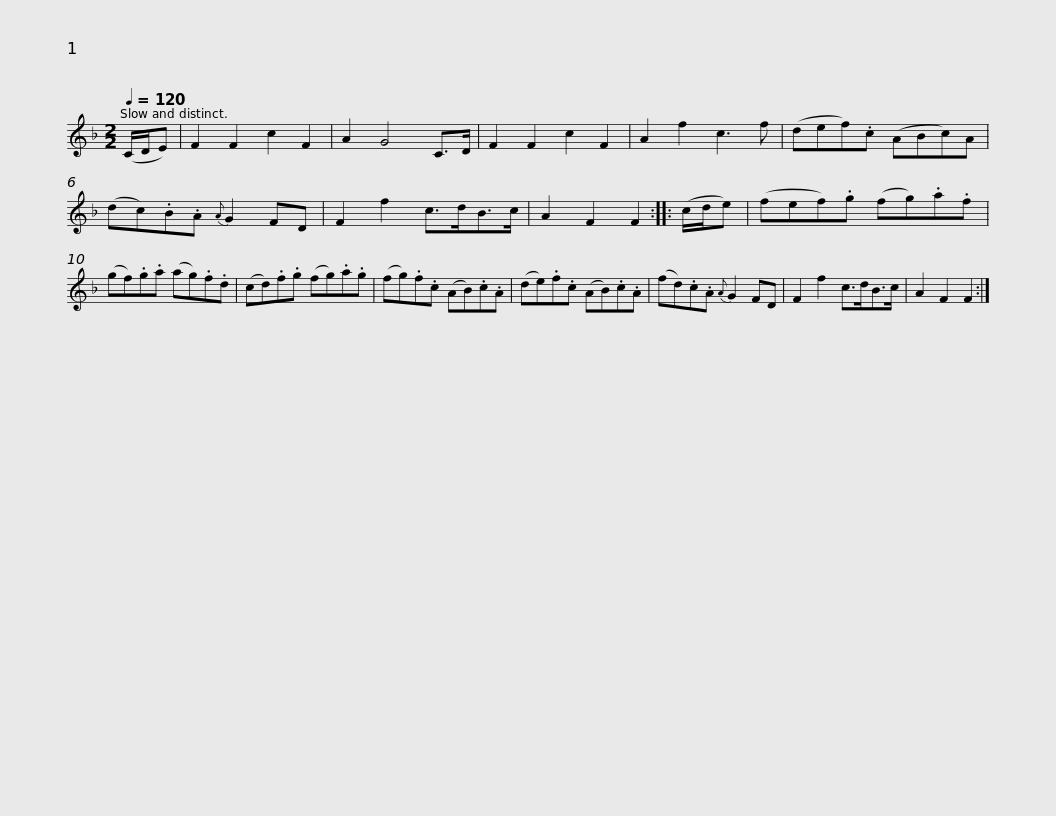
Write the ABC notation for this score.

X:1
L:1/8
Q:1/4=120
M:2/2
I:linebreak $
K:F
V:1 treble
V:1
 (C/D/E) | F2 F2 c2 F2 | A2 G4 C>D | F2 F2 c2 F2 | A2 f2 c3 f | %5
 (def).c (ABc)A | (dc).B.A{A} G2 FD | F2 f2 c>dB>c |$ A2 F2 F2 :: (c/d/e) | %10
 (fef).g (fg).a.f | (gf).g.a (ag).f.d | (cd).f.g (fg).a.g | (fg).f.c (AB).c.A |$ (de).f.c (AB).c.A | %15
 (fd).c.A{A} G2 FD | F2 f2 c>dB>c | A2 F2 F2 :| %18
